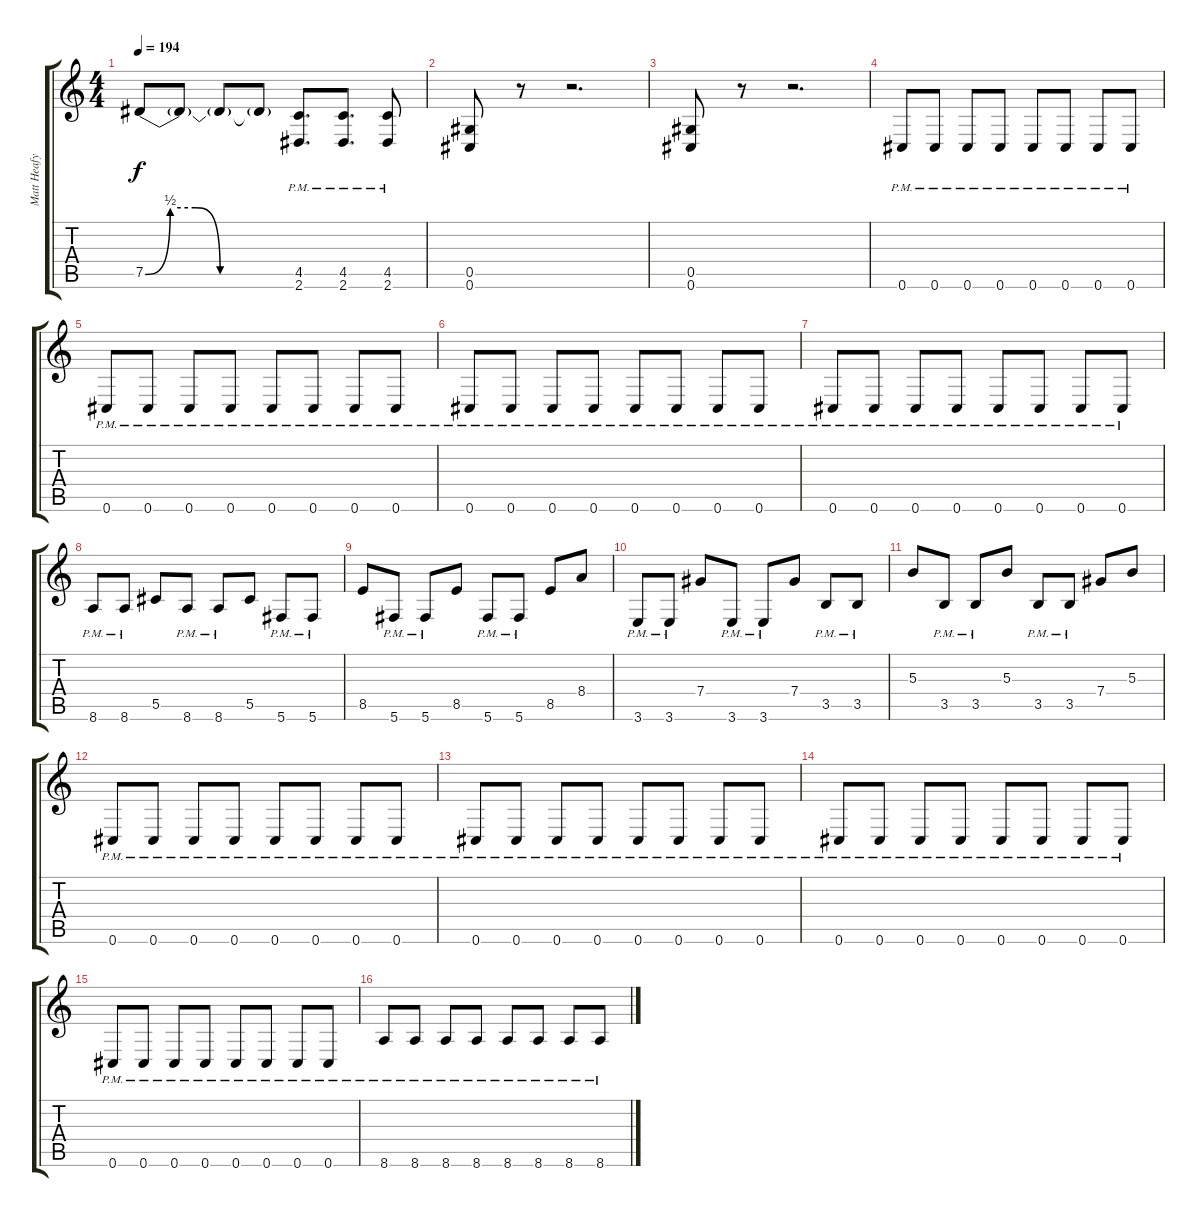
\track ("Matt Heafy" "Matt Heafy") {instrument distortionguitar}
\staff {score tabs}
\tuning (Eb4 Bb3 Gb3 Db3 Ab2 Db2) {hide}
\ts (4 4)
\tempo 194
\clef g2
\ks c
7.5{be (custom 0 0 10 2 20 2 30 0 60 0)}.8{dy f} 7.5{t}.8 7.5{t}.8 7.5{t}.8 (4.5{pm} 2.6{pm}).8{d} (4.5{pm} 2.6{pm}).8{d} (4.5{pm} 2.6{pm}).8 |
(0.5 0.6).8 r.8 r.2{d} |
(0.5 0.6).8 r.8 r.2{d} |
0.6{pm}.8 0.6{pm}.8 0.6{pm}.8 0.6{pm}.8 0.6{pm}.8 0.6{pm}.8 0.6{pm}.8 0.6{pm}.8 |
0.6{pm}.8 0.6{pm}.8 0.6{pm}.8 0.6{pm}.8 0.6{pm}.8 0.6{pm}.8 0.6{pm}.8 0.6{pm}.8 |
0.6{pm}.8 0.6{pm}.8 0.6{pm}.8 0.6{pm}.8 0.6{pm}.8 0.6{pm}.8 0.6{pm}.8 0.6{pm}.8 |
0.6{pm}.8 0.6{pm}.8 0.6{pm}.8 0.6{pm}.8 0.6{pm}.8 0.6{pm}.8 0.6{pm}.8 0.6{pm}.8 |
8.6{pm}.8 8.6{pm}.8 5.5.8 8.6{pm}.8 8.6{pm}.8 5.5.8 5.6{pm}.8 5.6{pm}.8 |
8.5.8 5.6{pm}.8 5.6{pm}.8 8.5.8 5.6{pm}.8 5.6{pm}.8 8.5.8 8.4.8 |
3.6{pm}.8 3.6{pm}.8 7.4.8 3.6{pm}.8 3.6{pm}.8 7.4.8 3.5{pm}.8 3.5{pm}.8 |
5.3.8 3.5{pm}.8 3.5{pm}.8 5.3.8 3.5{pm}.8 3.5{pm}.8 7.4.8 5.3.8 |
0.6{pm}.8 0.6{pm}.8 0.6{pm}.8 0.6{pm}.8 0.6{pm}.8 0.6{pm}.8 0.6{pm}.8 0.6{pm}.8 |
0.6{pm}.8 0.6{pm}.8 0.6{pm}.8 0.6{pm}.8 0.6{pm}.8 0.6{pm}.8 0.6{pm}.8 0.6{pm}.8 |
0.6{pm}.8 0.6{pm}.8 0.6{pm}.8 0.6{pm}.8 0.6{pm}.8 0.6{pm}.8 0.6{pm}.8 0.6{pm}.8 |
0.6{pm}.8 0.6{pm}.8 0.6{pm}.8 0.6{pm}.8 0.6{pm}.8 0.6{pm}.8 0.6{pm}.8 0.6{pm}.8 |
8.6{pm}.8 8.6{pm}.8 8.6{pm}.8 8.6{pm}.8 8.6{pm}.8 8.6{pm}.8 8.6{pm}.8 8.6{pm}.8
